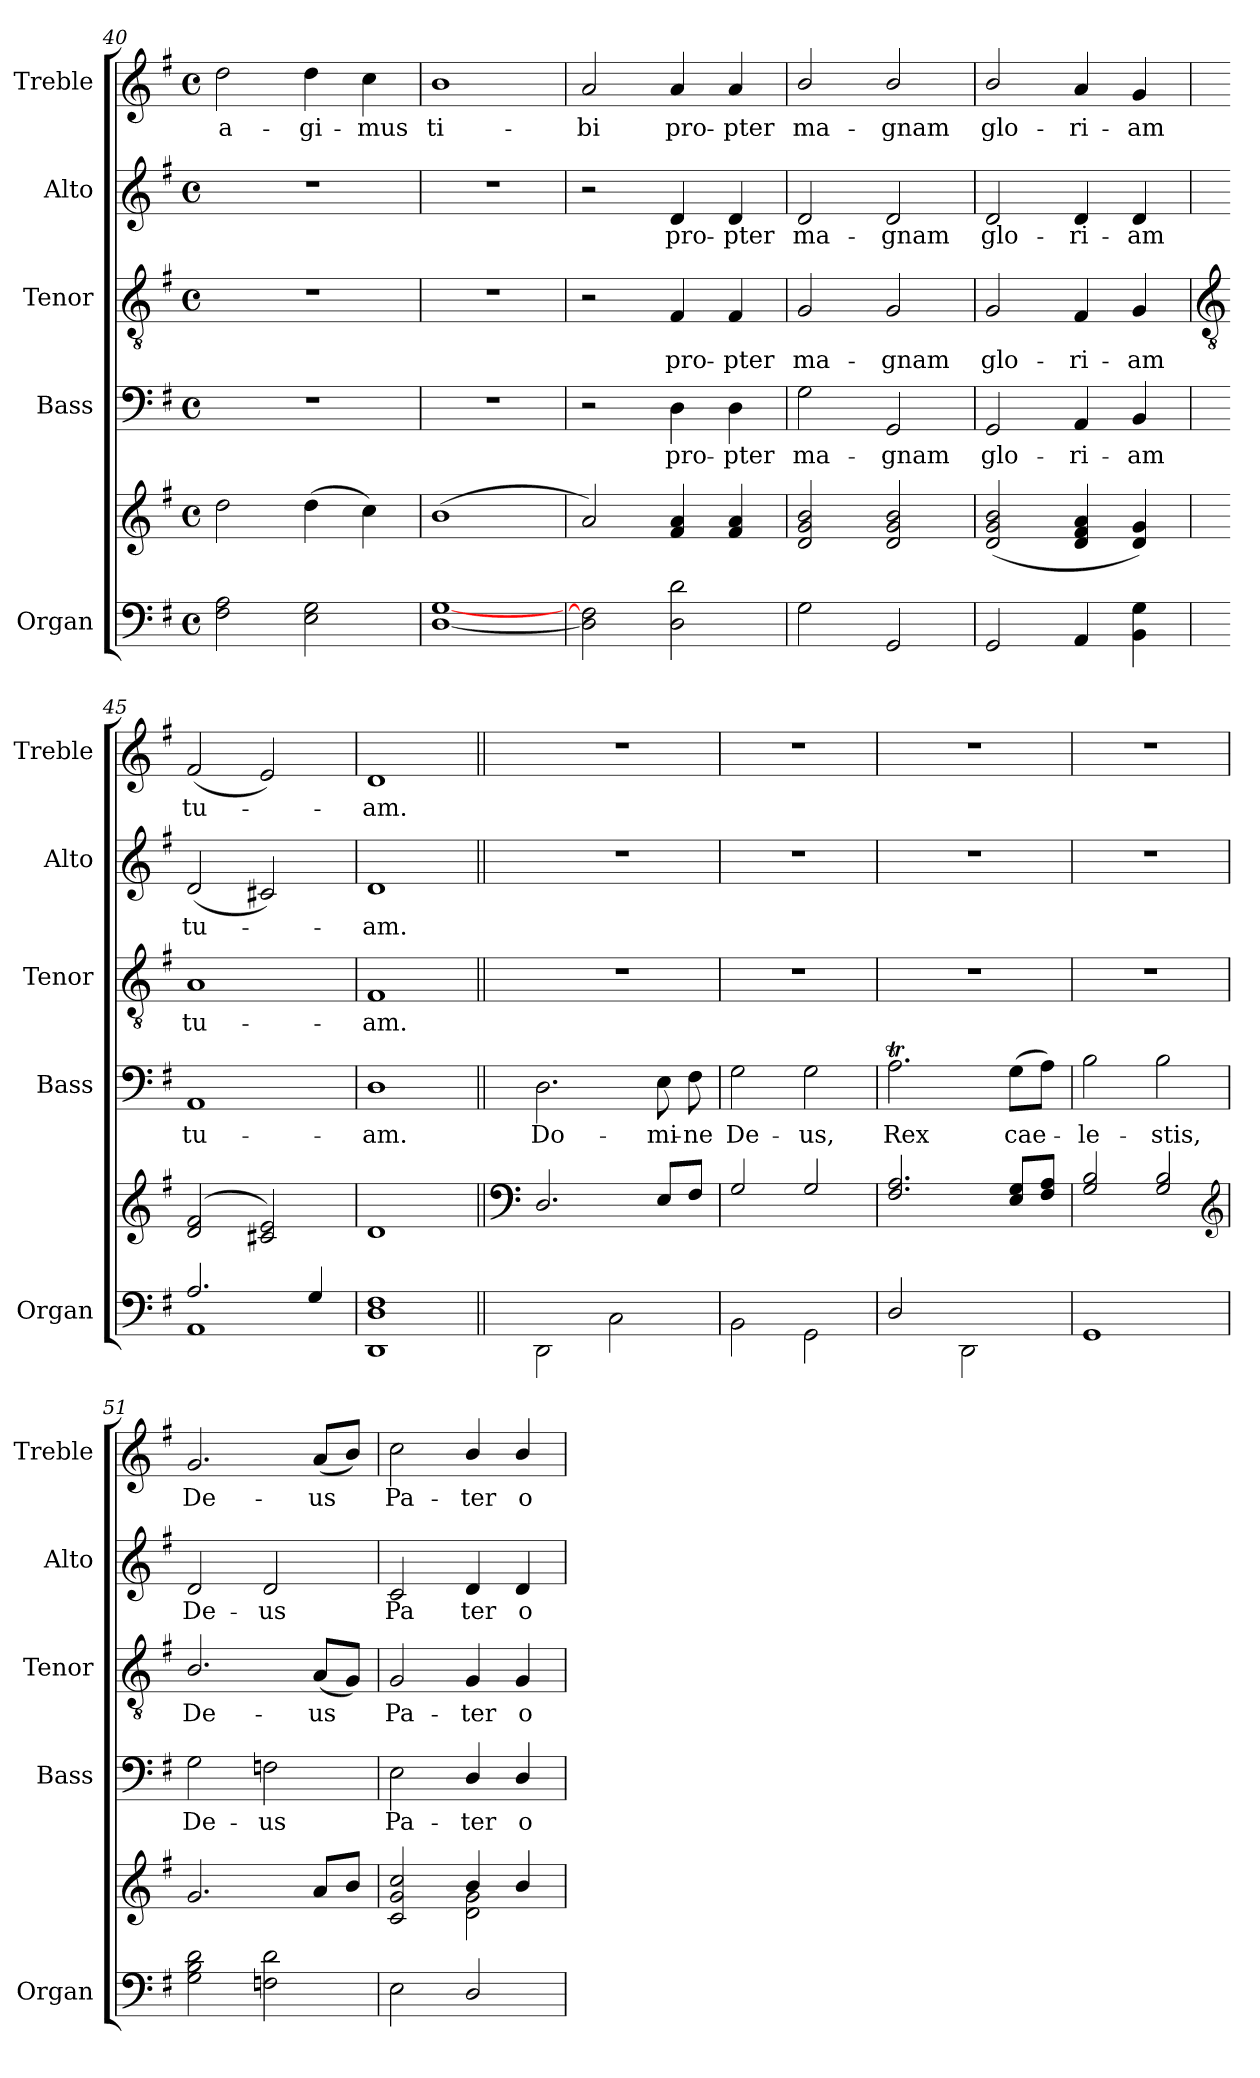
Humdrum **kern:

**kern	**kern	**kern	**text	**kern	**text	**kern	**text	**kern	**text
*part5	*part5	*part4	*part4	*part3	*part3	*part2	*part2	*part1	*part1
*staff6	*staff5	*staff4	*staff4	*staff3	*staff3	*staff2	*staff2	*staff1	*staff1
*I"Organ	*	*I"Bass	*	*I"Tenor	*	*I"Alto	*	*I"Treble	*
*I'Organ	*	*I'Bass	*	*I'Tenor	*	*I'Alto	*	*I'Treble	*
*clefF4	*clefG2	*clefF4	*	*clefGv2	*	*clefG2	*	*clefG2	*
*k[f#]	*k[f#]	*k[f#]	*	*k[f#]	*	*k[f#]	*	*k[f#]	*
*G:	*G:	*G:	*	*G:	*	*G:	*	*G:	*
*M4/4	*M4/4	*M4/4	*	*M4/4	*	*M4/4	*	*M4/4	*
*met(c)	*met(c)	*met(c)	*	*met(c)	*	*met(c)	*	*met(c)	*
=40	=40	=40	=40	=40	=40	=40	=40	=40	=40
*^	*	*	*	*	*	*	*	*	*
!	!	!	!	!	!	!	!	!	!	!LO:LY:b
1ryy	2F#\ 2A\	2dd	1r	.	1r	.	1r	.	2dd	a-
!	!	!	!	!	!	!	!	!	!	!LO:LY:b
.	2E\ 2G\	(>4dd	.	.	.	.	.	.	4dd	-gi-
!	!	!	!	!	!	!	!	!	!	!LO:LY:b
.	.	4cc)	.	.	.	.	.	.	4cc	-mus
=41	=41	=41	=41	=41	=41	=41	=41	=41	=41	=41
!	!	!	!	!	!	!	!	!	!	!LO:LY:b
1ryy	[1D\ [1G\	(<1b	1r	.	1r	.	1r	.	1b	ti-
=42	=42	=42	=42	=42	=42	=42	=42	=42	=42	=42
!	!	!	!	!	!	!	!	!	!	!LO:LY:b
1ryy	2D\] 2F#\]	2a)	2r	.	2r	.	2r	.	2a	-bi
!	!	!	!	!LO:LY:b	!	!LO:LY:b	!	!LO:LY:b	!	!LO:LY:b
.	2D\ 2d\	4f# 4a	4D	pro-	4F#	pro-	4d	pro-	4a	pro-
!	!	!	!	!LO:LY:b	!	!LO:LY:b	!	!LO:LY:b	!	!LO:LY:b
.	.	4f# 4a	4D	-pter	4F#	-pter	4d	-pter	4a	-pter
=43	=43	=43	=43	=43	=43	=43	=43	=43	=43	=43
!	!	!	!	!LO:LY:b	!	!LO:LY:b	!	!LO:LY:b	!	!LO:LY:b
1ryy	2G\	2d/ 2g/ 2b/	2G	ma-	2G	ma-	2d	ma-	2b/	ma-
!	!	!	!	!LO:LY:b	!	!LO:LY:b	!	!LO:LY:b	!	!LO:LY:b
.	2GG/	2d/ 2g/ 2b/	2GG	-gnam	2G	-gnam	2d	-gnam	2b/	-gnam
=44	=44	=44	=44	=44	=44	=44	=44	=44	=44	=44
!	!	!	!	!LO:LY:b	!	!LO:LY:b	!	!LO:LY:b	!	!LO:LY:b
1ryy	2GG/	(<2d/ 2g/ 2b/	2GG	glo-	2G	glo-	2d	glo-	2b/	glo-
!	!	!	!	!LO:LY:b	!	!LO:LY:b	!	!LO:LY:b	!	!LO:LY:b
.	4AA/	4d 4f# 4a	4AA	-ri-	4F#	-ri-	4d	-ri-	4a	-ri-
!	!	!	!	!LO:LY:b	!	!LO:LY:b	!	!LO:LY:b	!	!LO:LY:b
.	4BB\ 4G\	4d 4g)	4BB	-am	4G	-am	4d	-am	4g	-am
!!LO:LB:g=z
=45	=45	=45	=45	=45	=45	=45	=45	=45	=45	=45
*	*	*	*	*	*clefGv2	*	*	*	*	*
*	*	*^	*	*	*	*	*	*	*	*
!	!	!	!	!	!LO:LY:b	!	!LO:LY:b	!	!LO:LY:b	!	!LO:LY:b
2.A/	1AA	(<2d 2f#	1ryy	1AA	tu-	1A	tu-	(<2d	tu-	(<2f#	tu-
.	.	2c#X 2e)	.	.	.	.	.	2c#X)	.	2e)	.
4G/	.	.	.	.	.	.	.	.	.	.	.
=46	=46	=46	=46	=46	=46	=46	=46	=46	=46	=46	=46
!	!	!	!	!	!LO:LY:b	!	!LO:LY:b	!	!LO:LY:b	!	!LO:LY:b
1ryy	1DD 1D 1F#	1d	1ryy	1D	-am.	1F#	-am.	1d	am.	1d	am.
=47||	=47||	=47||	=47||	=47||	=47||	=47||	=47||	=47||	=47||	=47||	=47||
*	*	*clefF4	*	*	*	*	*	*	*	*	*
!	!	!	!	!	!LO:LY:b	!	!	!	!	!	!
1ryy	2DD	2.D	1ryy	2.D	Do-	1r	.	1r	.	1r	.
.	2C	.	.	.	.	.	.	.	.	.	.
!	!	!	!	!	!LO:LY:b	!	!	!	!	!	!
.	.	8EL	.	8E	-mi-	.	.	.	.	.	.
!	!	!	!	!	!LO:LY:b	!	!	!	!	!	!
.	.	8F#J	.	8F#	-ne	.	.	.	.	.	.
=48	=48	=48	=48	=48	=48	=48	=48	=48	=48	=48	=48
!	!	!	!	!	!LO:LY:b	!	!	!	!	!	!
1ryy	2BB	2G	1ryy	2G	De-	1r	.	1r	.	1r	.
!	!	!	!	!	!LO:LY:b	!	!	!	!	!	!
.	2GG	2G	.	2G	-us,	.	.	.	.	.	.
=49	=49	=49	=49	=49	=49	=49	=49	=49	=49	=49	=49
!	!	!	!	!	!LO:LY:b	!	!	!	!	!	!
1ryy	2D/	2.F# 2.A	1ryy	2.AT	Rex	1r	.	1r	.	1r	.
.	2DD	.	.	.	.	.	.	.	.	.	.
!	!	!	!	!	!LO:LY:b	!	!	!	!	!	!
.	.	8E 8GL	.	(>8GL	cae-	.	.	.	.	.	.
.	.	8F# 8AJ	.	8AJ)	.	.	.	.	.	.	.
=50	=50	=50	=50	=50	=50	=50	=50	=50	=50	=50	=50
!	!	!	!	!	!LO:LY:b	!	!	!	!	!	!
1ryy	1GG	2G 2B	1ryy	2B	le-	1r	.	1r	.	1r	.
!	!	!	!	!	!LO:LY:b	!	!	!	!	!	!
.	.	2G 2B	.	2B	-stis,	.	.	.	.	.	.
*	*	*clefG2	*	*	*	*	*	*	*	*	*
=51	=51	=51	=51	=51	=51	=51	=51	=51	=51	=51	=51
!	!	!	!	!	!LO:LY:b	!	!LO:LY:b	!	!LO:LY:b	!	!LO:LY:b
1ryy	2G\ 2B\ 2d\	2.g	1ryy	2G	De-	2.B/	De-	2d	De-	2.g	De-
!	!	!	!	!	!LO:LY:b	!	!	!	!LO:LY:b	!	!
.	2Fn\ 2d\	.	.	2Fn	-us	.	.	2d	-us	.	.
!	!	!	!	!	!	!	!LO:LY:b	!	!	!	!LO:LY:b
.	.	8aL	.	.	.	(<8AL	-us	.	.	(<8aL	-us
.	.	8bJ	.	.	.	8GJ)	.	.	.	8bJ)	.
=52	=52	=52	=52	=52	=52	=52	=52	=52	=52	=52	=52
*	*	*	*^	*	*	*	*	*	*	*	*
!	!	!	!	!	!	!LO:LY:b	!	!LO:LY:b	!	!LO:LY:b	!	!LO:LY:b
2ryy	2E	2c 2g 2cc	1ryy	2ryy	2E	Pa-	2G	Pa-	2c	Pa	2cc	Pa-
!	!	!	!	!	!	!LO:LY:b	!	!LO:LY:b	!	!LO:LY:b	!	!LO:LY:b
2ryy	2D/	4b/	.	2d\ 2g\	4D/	-ter	4G	-ter	4d	ter	4b/	-ter
!	!	!	!	!	!	!LO:LY:b	!	!LO:LY:b	!	!LO:LY:b	!	!LO:LY:b
.	.	4b/	.	.	4D/	o-	4G	o-	4d	o-	4b/	o-
*v	*v	*	*	*	*	*	*	*	*	*	*	*
*	*v	*v	*v	*	*	*	*	*	*	*	*
=	=	=	=	=	=	=	=	=	=
*-	*-	*-	*-	*-	*-	*-	*-	*-	*-
